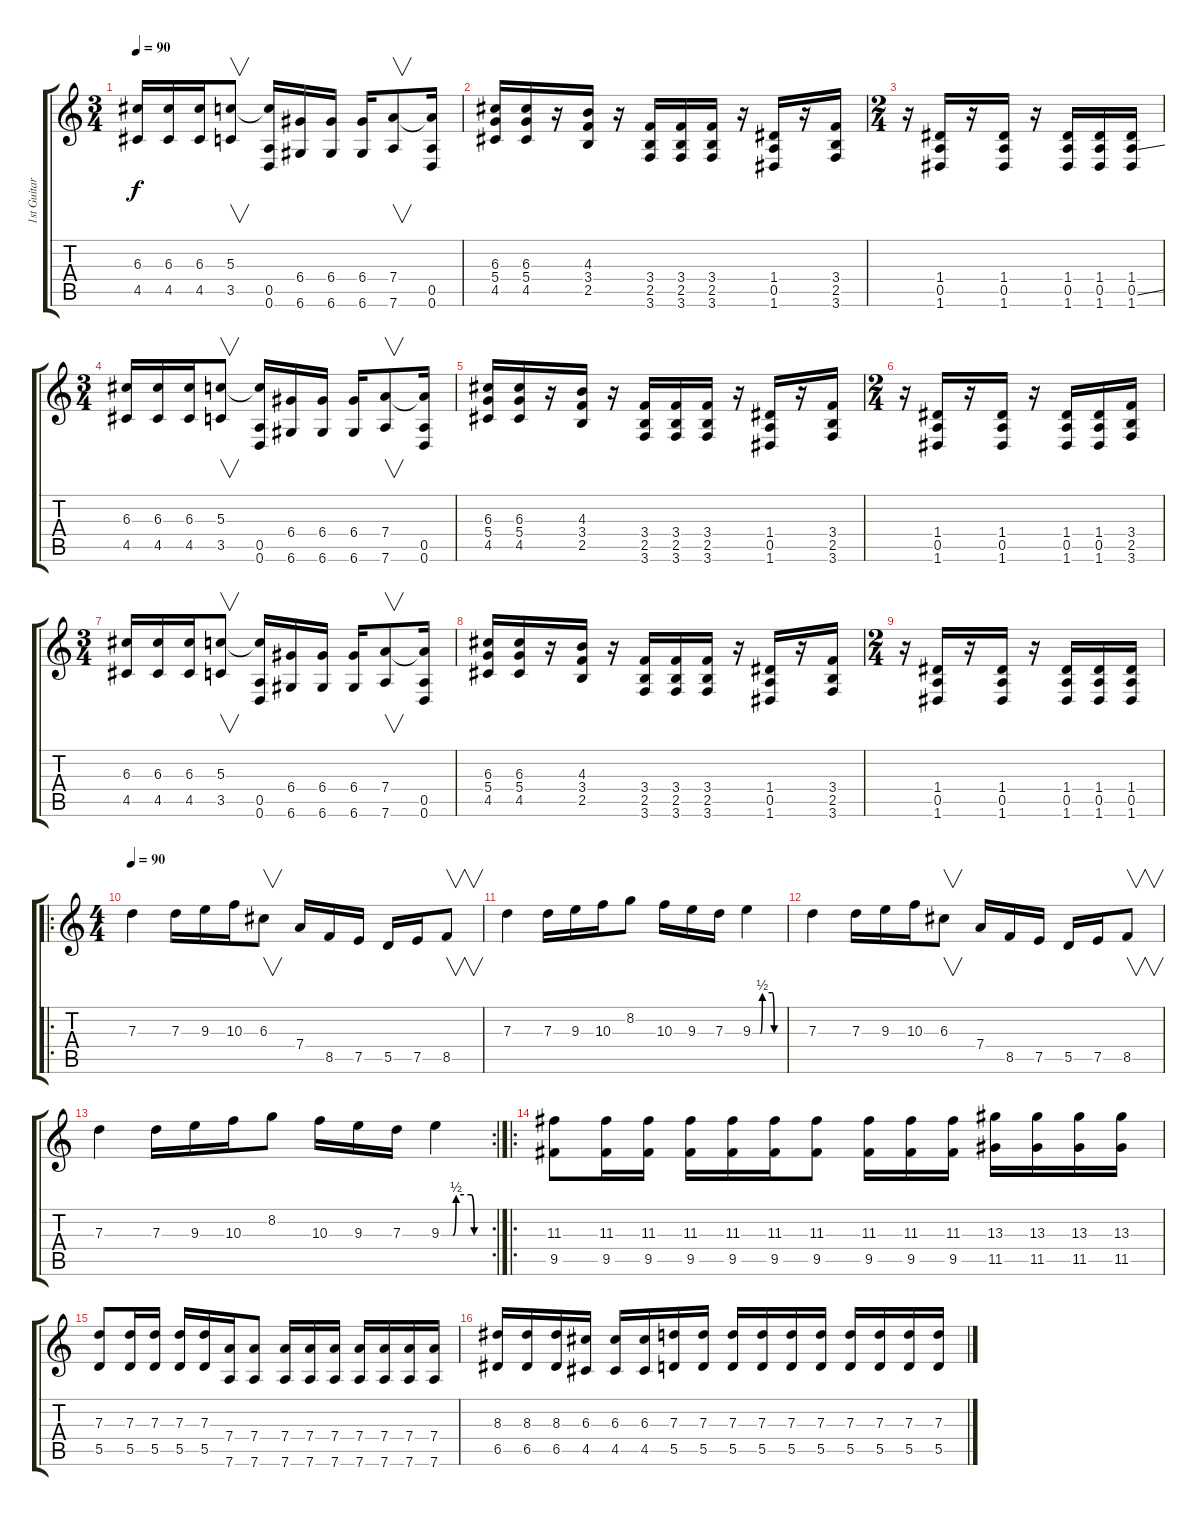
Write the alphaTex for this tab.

\track ("1st Guitar" "1st Guitar") {instrument distortionguitar}
\staff {score tabs}
\tuning (E4 B3 G3 D3 A2 D2) {hide}
\ts (3 4)
\tempo 90
\clef g2
\ks c
(6.3 4.5).16{dy f} (6.3 4.5).16 (6.3 4.5).16 (5.3 3.5).8{v} (5.3{t} 0.5 0.6).16 (6.4 6.6).16 (6.4 6.6).16 (6.4 6.6).16 (7.4 7.6).8{v} (7.4{t} 0.5 0.6).16 |
(6.3 5.4 4.5).16 (6.3 5.4 4.5).16 r.16 (4.3 3.4 2.5).16 r.16 (3.4 2.5 3.6).16 (3.4 2.5 3.6).16 (3.4 2.5 3.6).16 r.16 (1.4 0.5 1.6).16 r.16 (3.4 2.5 3.6).16 |
\ts (2 4)
r.16 (1.4 0.5 1.6).16 r.16 (1.4 0.5 1.6).16 r.16 (1.4 0.5 1.6).16 (1.4 0.5 1.6).16 (1.4 0.5{ss} 1.6).16 |
\ts (3 4)
(6.3 4.5).16 (6.3 4.5).16 (6.3 4.5).16 (5.3 3.5).8{v} (5.3{t} 0.5 0.6).16 (6.4 6.6).16 (6.4 6.6).16 (6.4 6.6).16 (7.4 7.6).8{v} (7.4{t} 0.5 0.6).16 |
(6.3 5.4 4.5).16 (6.3 5.4 4.5).16 r.16 (4.3 3.4 2.5).16 r.16 (3.4 2.5 3.6).16 (3.4 2.5 3.6).16 (3.4 2.5 3.6).16 r.16 (1.4 0.5 1.6).16 r.16 (3.4 2.5 3.6).16 |
\ts (2 4)
r.16 (1.4 0.5 1.6).16 r.16 (1.4 0.5 1.6).16 r.16 (1.4 0.5 1.6).16 (1.4 0.5 1.6).16 (3.4 2.5 3.6).16 |
\ts (3 4)
(6.3 4.5).16 (6.3 4.5).16 (6.3 4.5).16 (5.3 3.5).8{v} (5.3{t} 0.5 0.6).16 (6.4 6.6).16 (6.4 6.6).16 (6.4 6.6).16 (7.4 7.6).8{v} (7.4{t} 0.5 0.6).16 |
(6.3 5.4 4.5).16 (6.3 5.4 4.5).16 r.16 (4.3 3.4 2.5).16 r.16 (3.4 2.5 3.6).16 (3.4 2.5 3.6).16 (3.4 2.5 3.6).16 r.16 (1.4 0.5 1.6).16 r.16 (3.4 2.5 3.6).16 |
\ts (2 4)
r.16 (1.4 0.5 1.6).16 r.16 (1.4 0.5 1.6).16 r.16 (1.4 0.5 1.6).16 (1.4 0.5 1.6).16 (1.4 0.5 1.6).16 |
\ro
\ts (4 4)
\tempo 90
7.3.4 7.3.16 9.3.16 10.3.16 6.3.8{v} 7.4.16 8.5.16 7.5.16 5.5.16 7.5.16 8.5.8{v} |
7.3.4 7.3.16 9.3.16 10.3.16 8.2.8 10.3.16 9.3.16 7.3.16 9.3{be (custom 0 0 6 0 15 0 19 2 38 2 42 0 60 0)}.4 |
7.3.4 7.3.16 9.3.16 10.3.16 6.3.8{v} 7.4.16 8.5.16 7.5.16 5.5.16 7.5.16 8.5.8{v} |
\rc 2
7.3.4 7.3.16 9.3.16 10.3.16 8.2.8 10.3.16 9.3.16 7.3.16 9.3{be (custom 0 0 6 0 15 0 19 2 38 2 42 0 60 0)}.4 |
\ro
(11.3 9.5).8 (11.3 9.5).16 (11.3 9.5).16 (11.3 9.5).16 (11.3 9.5).16 (11.3 9.5).16 (11.3 9.5).8 (11.3 9.5).16 (11.3 9.5).16 (11.3 9.5).16 (13.3 11.5).16 (13.3 11.5).16 (13.3 11.5).16 (13.3 11.5).16 |
(7.3 5.5).8 (7.3 5.5).16 (7.3 5.5).16 (7.3 5.5).16 (7.3 5.5).16 (7.4 7.6).16 (7.4 7.6).8 (7.4 7.6).16 (7.4 7.6).16 (7.4 7.6).16 (7.4 7.6).16 (7.4 7.6).16 (7.4 7.6).16 (7.4 7.6).16 |
(8.3 6.5).16 (8.3 6.5).16 (8.3 6.5).16 (6.3 4.5).16 (6.3 4.5).16 (6.3 4.5).16 (7.3 5.5).16 (7.3 5.5).16 (7.3 5.5).16 (7.3 5.5).16 (7.3 5.5).16 (7.3 5.5).16 (7.3 5.5).16 (7.3 5.5).16 (7.3 5.5).16 (7.3 5.5).16
